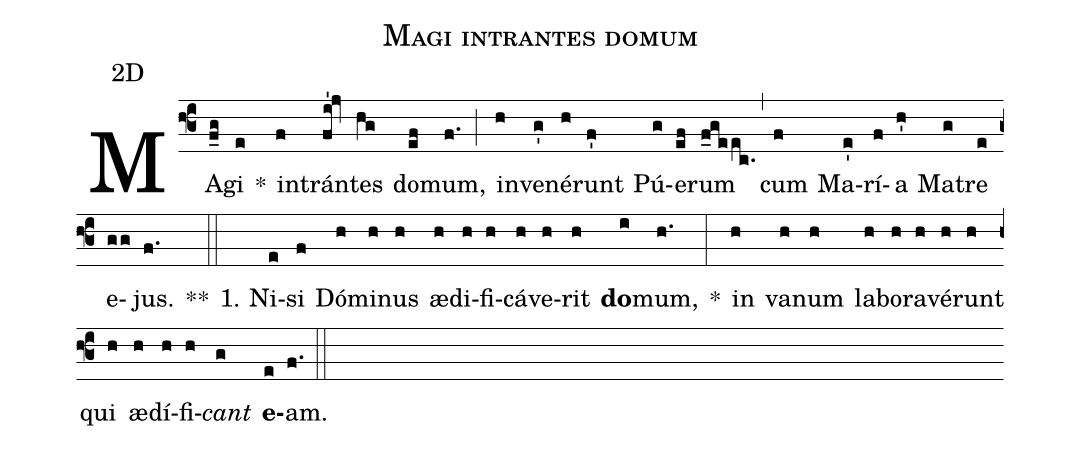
name:Magi intrantes domum;
office-part:Antiphona;
mode:2;
annotation:2D;
%%
(f3) MA(f_g)gi(e) *() in(f)trán(fi'!jv)tes(hg) do(ef)mum,(f.) (;) in(h)ve(g')né(h)runt(f') Pú(g)e(ef)rum(f_geec.) (,) cum(f) Ma(e')rí(f)a(h') Ma(g)tre(e) e(gg)jus.(f.) **(::)
1. Ni(e)si(f) Dó(h)mi(h)nus(h) æ(h)di(h)fi(h)cá(h)ve(h)rit(h) <b>do</b>(i)mum,(h.) *(:) in(h) va(h)num(h) la(h)bo(h)ra(h)vé(h)runt(h) qui(h) æ(h)dí(h)fi(h)<i>cant</i>(g) <b>e</b>(e)am.(f.) (::)
